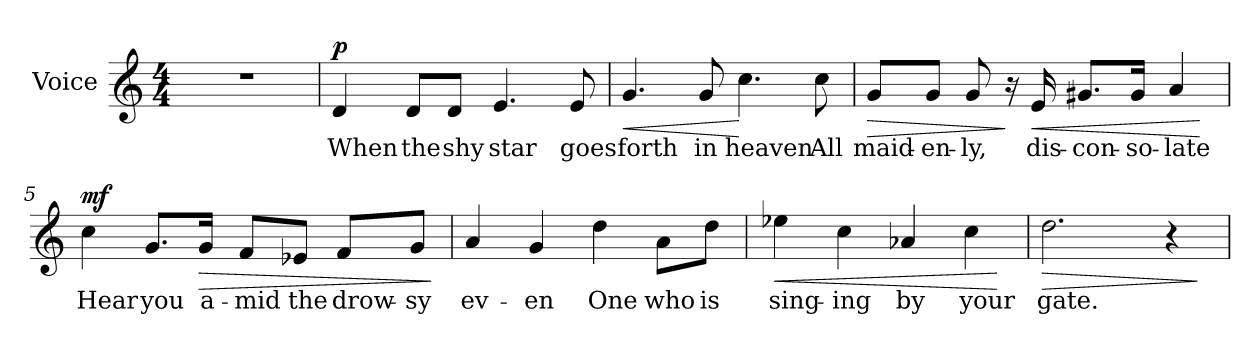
**kern	**text	**dynam
*part1	*part1	*part1
*staff1	*staff1	*staff1
*I"Voice	*	*
*I'Vo.	*	*
*clefG2	*	*
*k[]	*	*
*M4/4	*	*
=1	=1	=1
1r	.	.
=2	=2	=2
!	!LO:LY:b	!LO:DY:a
4d/	When	p
!	!LO:LY:b	!
8d/L	the	.
!	!LO:LY:b	!
8d/J	shy	.
!	!LO:LY:b	!
4.e/	star	.
!	!LO:LY:b	!
8e/	goes	.
=3	=3	=3
!	!LO:LY:b	!LO:HP:b
4.g/	forth	<
!	!LO:LY:b	!
8g/	in	.
!	!LO:LY:b	!
4.cc\	heaven	[
!	!LO:LY:b	!
8cc\	All	.
!!LO:LB:g=z
=4	=4	=4
!	!LO:LY:b	!LO:HP:b
8g/L	maid-	>
!	!LO:LY:b	!
8g/J	-en-	.
!	!LO:LY:b	!
8g/	-ly,	.
16r	.	]
!	!LO:LY:b	!LO:HP:b
16e/	dis-	<
!	!LO:LY:b	!
8.g#X/L	-con-	.
!	!LO:LY:b	!
16g#/Jk	-so-	.
!	!LO:LY:b	!
4a/	-late	.
.	.	[
=5	=5	=5
!	!LO:LY:b	!LO:DY:a
4cc\	Hear	mf
!	!LO:LY:b	!
8.g/L	you	.
!	!LO:LY:b	!LO:HP:b
16g/Jk	a-	>
!	!LO:LY:b	!
8f/L	-mid	.
!	!LO:LY:b	!
8e-X/J	the	.
!	!LO:LY:b	!
8f/L	drow-	.
!	!LO:LY:b	!
8g/J	-sy	.
.	.	]
=6	=6	=6
!	!LO:LY:b	!
4a/	ev-	.
!	!LO:LY:b	!
4g/	-en	.
!	!LO:LY:b	!
4dd\	One	.
!	!LO:LY:b	!
8a\L	who	.
!	!LO:LY:b	!
8dd\J	is	.
!!LO:LB:g=z
=7	=7	=7
!	!LO:LY:b	!LO:HP:b
4ee-X\	sing-	<
!	!LO:LY:b	!
4cc\	-ing	.
!	!LO:LY:b	!
4a-X/	by	.
!	!LO:LY:b	!
4cc\	your	.
.	.	[
=8	=8	=8
!	!LO:LY:b	!LO:HP:b
2.dd\	gate.	>
4r	.	.
.	.	]
=	=	=
*-	*-	*-
